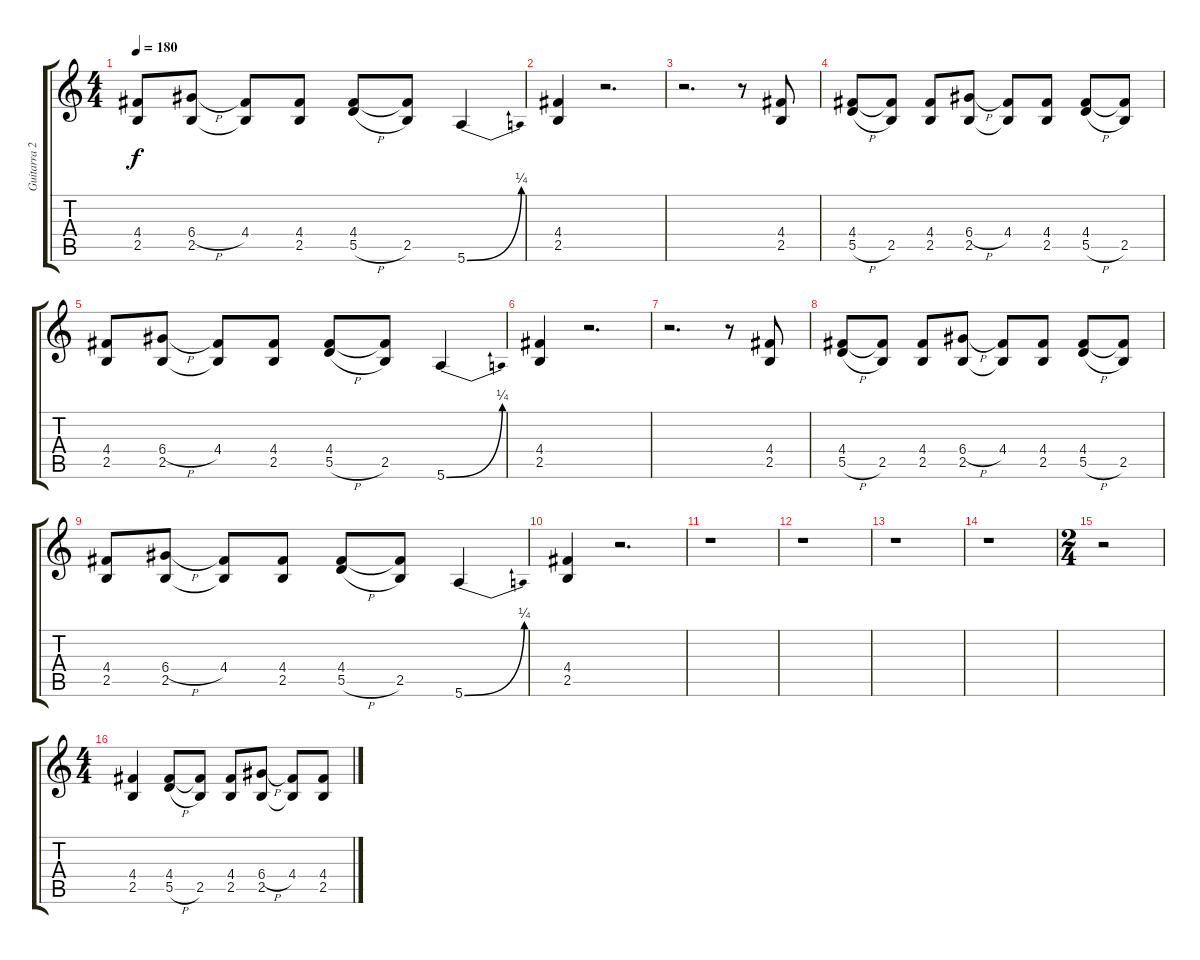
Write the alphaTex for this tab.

\track ("Guitarra 2" "Guitarra 2") {instrument distortionguitar}
\staff {score tabs}
\tuning (E4 B3 G3 D3 A2 E2) {hide}
\ts (4 4)
\tempo 180
\clef g2
\ks c
(4.4 2.5).8{dy f} (6.4{h} 2.5).8 (4.4 2.5{t}).8 (4.4 2.5).8 (4.4 5.5{h}).8 (4.4{t} 2.5).8 5.6{be (bend 0 0 60 1)}.4 |
(4.4 2.5).4 r.2{d} |
r.2{d} r.8 (4.4 2.5).8 |
(4.4 5.5{h}).8 (4.4{t} 2.5).8 (4.4 2.5).8 (6.4{h} 2.5).8 (4.4 2.5{t}).8 (4.4 2.5).8 (4.4 5.5{h}).8 (4.4{t} 2.5).8 |
(4.4 2.5).8 (6.4{h} 2.5).8 (4.4 2.5{t}).8 (4.4 2.5).8 (4.4 5.5{h}).8 (4.4{t} 2.5).8 5.6{be (bend 0 0 60 1)}.4 |
(4.4 2.5).4 r.2{d} |
r.2{d} r.8 (4.4 2.5).8 |
(4.4 5.5{h}).8 (4.4{t} 2.5).8 (4.4 2.5).8 (6.4{h} 2.5).8 (4.4 2.5{t}).8 (4.4 2.5).8 (4.4 5.5{h}).8 (4.4{t} 2.5).8 |
(4.4 2.5).8 (6.4{h} 2.5).8 (4.4 2.5{t}).8 (4.4 2.5).8 (4.4 5.5{h}).8 (4.4{t} 2.5).8 5.6{be (bend 0 0 60 1)}.4 |
(4.4 2.5).4 r.2{d} |
r.1 |
r.1 |
r.1 |
r.1 |
\ts (2 4)
r.2 |
\ts (4 4)
(4.4 2.5).4 (4.4 5.5{h}).8 (4.4{t} 2.5).8 (4.4 2.5).8 (6.4{h} 2.5).8 (4.4 2.5{t}).8 (4.4 2.5).8
